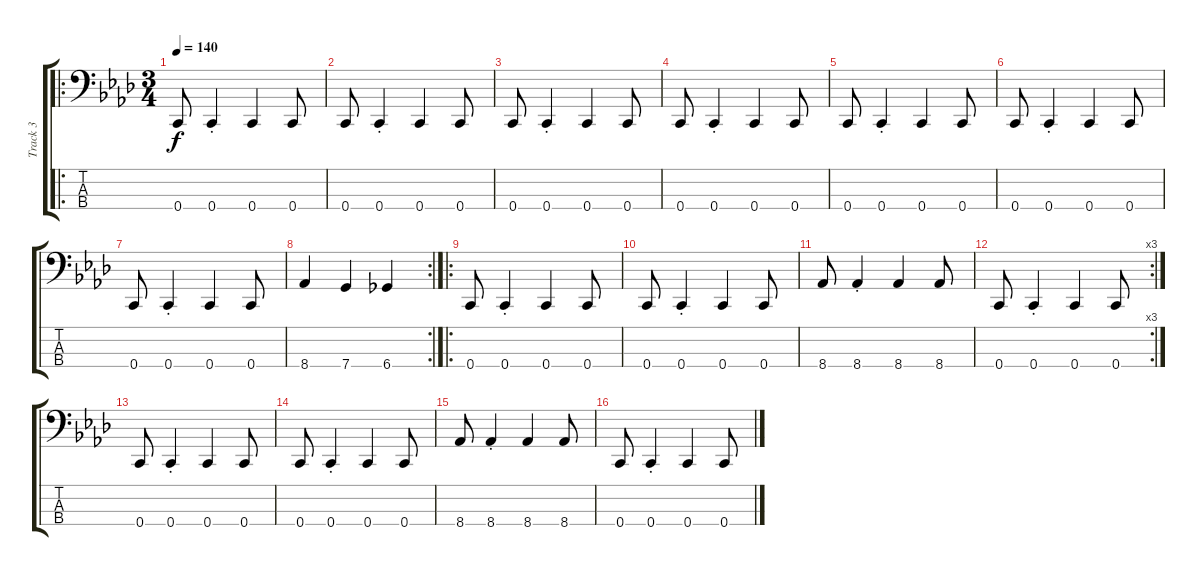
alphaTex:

\track ("Track 3" "Track 3") {instrument electricbasspick}
\staff {score tabs}
\tuning (F2 C2 G1 C1) {hide}
\ro
\ts (3 4)
\tempo 140
\clef f4
\ks ab
0.4.8{dy f} 0.4{st}.4 0.4.4 0.4.8 |
0.4.8 0.4{st}.4 0.4.4 0.4.8 |
0.4.8 0.4{st}.4 0.4.4 0.4.8 |
0.4.8 0.4{st}.4 0.4.4 0.4.8 |
0.4.8 0.4{st}.4 0.4.4 0.4.8 |
0.4.8 0.4{st}.4 0.4.4 0.4.8 |
0.4.8 0.4{st}.4 0.4.4 0.4.8 |
\rc 2
8.4.4 7.4.4 6.4.4 |
\ro
0.4.8 0.4{st}.4 0.4.4 0.4.8 |
0.4.8 0.4{st}.4 0.4.4 0.4.8 |
8.4.8 8.4{st}.4 8.4.4 8.4.8 |
\rc 3
0.4.8 0.4{st}.4 0.4.4 0.4.8 |
0.4.8 0.4{st}.4 0.4.4 0.4.8 |
0.4.8 0.4{st}.4 0.4.4 0.4.8 |
8.4.8 8.4{st}.4 8.4.4 8.4.8 |
0.4.8 0.4{st}.4 0.4.4 0.4.8
